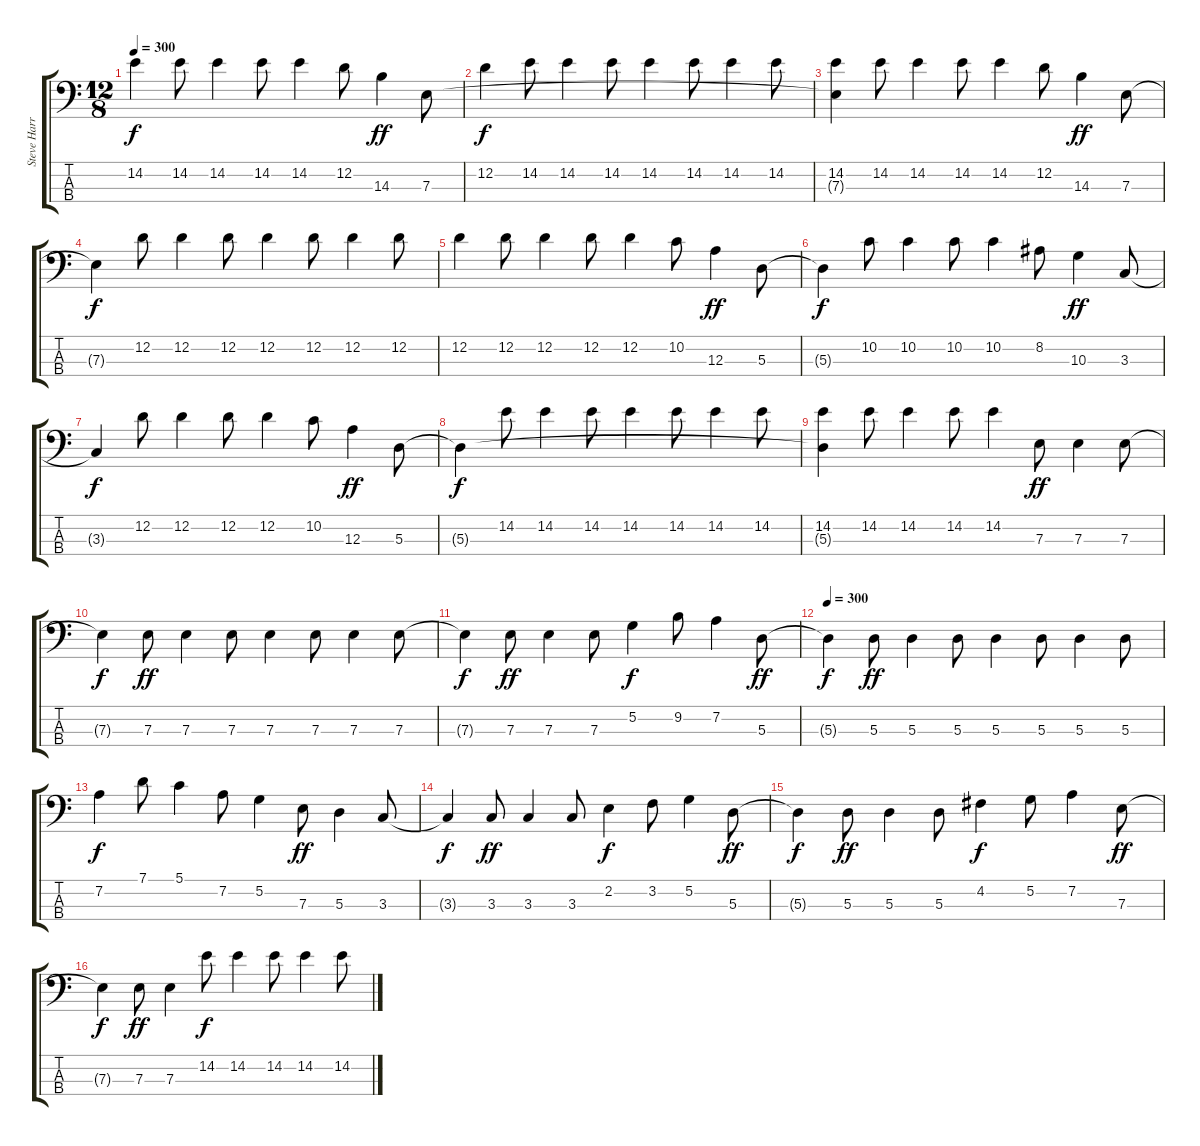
\track ("Steve Harris" "Steve Harr") {instrument electricbassfinger}
\staff {score tabs}
\tuning (G2 D2 A1 E1) {hide}
\ts (12 8)
\tempo 300
\clef f4
\ks c
14.2.4{dy f} 14.2.8 14.2.4 14.2.8 14.2.4 12.2.8 14.3.4{dy ff} 7.3.8 |
12.2.4{dy f} 14.2.8 14.2.4 14.2.8 14.2.4 14.2.8 14.2.4 14.2.8 |
(14.2 7.3{t}).4 14.2.8 14.2.4 14.2.8 14.2.4 12.2.8 14.3.4{dy ff} 7.3.8 |
7.3{t}.4{dy f} 12.2.8 12.2.4 12.2.8 12.2.4 12.2.8 12.2.4 12.2.8 |
12.2.4 12.2.8 12.2.4 12.2.8 12.2.4 10.2.8 12.3.4{dy ff} 5.3.8 |
5.3{t}.4{dy f} 10.2.8 10.2.4 10.2.8 10.2.4 8.2.8 10.3.4{dy ff} 3.3.8 |
3.3{t}.4{dy f} 12.2.8 12.2.4 12.2.8 12.2.4 10.2.8 12.3.4{dy ff} 5.3.8 |
5.3{t}.4{dy f} 14.2.8 14.2.4 14.2.8 14.2.4 14.2.8 14.2.4 14.2.8 |
(14.2 5.3{t}).4 14.2.8 14.2.4 14.2.8 14.2.4 7.3.8{dy ff} 7.3.4 7.3.8 |
7.3{t}.4{dy f} 7.3.8{dy ff} 7.3.4 7.3.8 7.3.4 7.3.8 7.3.4 7.3.8 |
7.3{t}.4{dy f} 7.3.8{dy ff} 7.3.4 7.3.8 5.2.4{dy f} 9.2.8 7.2.4 5.3.8{dy ff} |
\tempo 300
5.3{t}.4{dy f} 5.3.8{dy ff} 5.3.4 5.3.8 5.3.4 5.3.8 5.3.4 5.3.8 |
7.2.4{dy f} 7.1.8 5.1.4 7.2.8 5.2.4 7.3.8{dy ff} 5.3.4 3.3.8 |
3.3{t}.4{dy f} 3.3.8{dy ff} 3.3.4 3.3.8 2.2.4{dy f} 3.2.8 5.2.4 5.3.8{dy ff} |
5.3{t}.4{dy f} 5.3.8{dy ff} 5.3.4 5.3.8 4.2.4{dy f} 5.2.8 7.2.4 7.3.8{dy ff} |
7.3{t}.4{dy f} 7.3.8{dy ff} 7.3.4 14.2.8{dy f} 14.2.4 14.2.8 14.2.4 14.2.8
